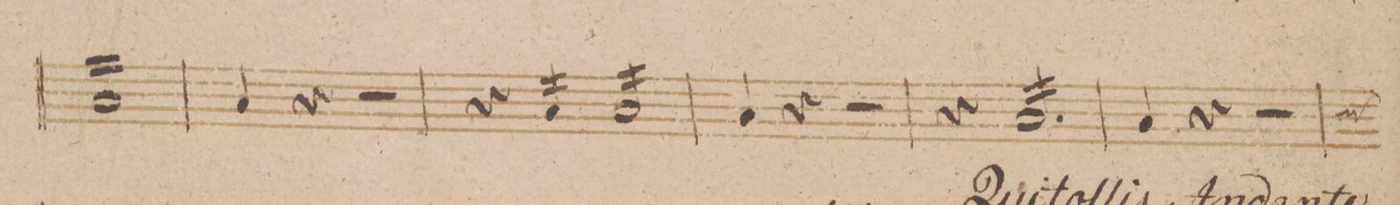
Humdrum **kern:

**kern	**dynam
*I"Tympano in C. F.	*
*clefF4	*
*k[b-]	*
*met(c)	*
*M4/4	*
*tremolo	*
16FLL	.
16F	.
16F	.
16F	.
16F	.
16F	.
16F	.
16F	.
16F	.
16F	.
16F	.
16F	.
16F	.
16F	.
16F	.
16FJJ	.
*Xtremolo	*
=20	=20
4F/	.
4r	.
2r	.
=21	=21
4r	.
*tremolo	*
16F/LL	.
16F/	.
16F/	.
16F/JJ	.
16F/LL	.
16F/	.
16F/	.
16F/	.
16F/	.
16F/	.
16F/	.
16F/JJ	.
*Xtremolo	*
=22	=22
4F/	.
4r	.
2r	.
=23	=23
4r	.
*tremolo	*
16F/LL	.
16F/	.
16F/	.
16F/	.
16F/	.
16F/	.
16F/	.
16F/	.
16F/	.
16F/	.
16F/	.
16F/JJ	.
*Xtremolo	*
=24	=24
4F/	.
4r	.
2r	.
*custos:E	*
=25	=25
*-	*-
